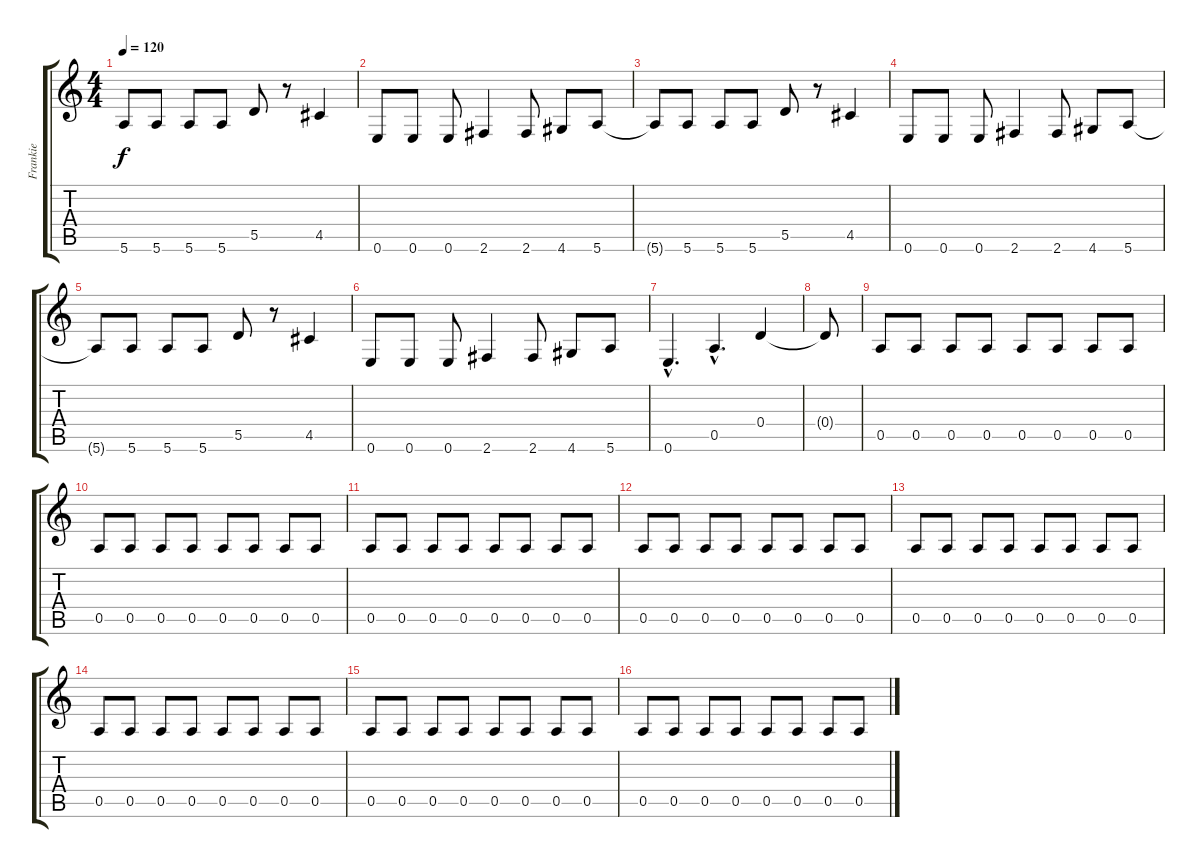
\track ("Frankie" "Frankie") {instrument electricbasspick}
\staff {score tabs}
\tuning (E4 B3 G3 D3 A2 E2) {hide}
\ts (4 4)
\tempo 120
\clef g2
\ks c
5.6{t}.8{dy f} 5.6.8 5.6.8 5.6.8 5.5.8 r.8 4.5.4 |
0.6.8 0.6.8 0.6.8 2.6.4 2.6.8 4.6.8 5.6.8 |
5.6{t}.8 5.6.8 5.6.8 5.6.8 5.5.8 r.8 4.5.4 |
0.6.8 0.6.8 0.6.8 2.6.4 2.6.8 4.6.8 5.6.8 |
5.6{t}.8 5.6.8 5.6.8 5.6.8 5.5.8 r.8 4.5.4 |
0.6.8 0.6.8 0.6.8 2.6.4 2.6.8 4.6.8 5.6.8 |
0.6{hac}.4{d} 0.5{hac}.4{d} 0.4.4 |
0.4{t}.8 |
0.5.8 0.5.8 0.5.8 0.5.8 0.5.8 0.5.8 0.5.8 0.5.8 |
0.5.8 0.5.8 0.5.8 0.5.8 0.5.8 0.5.8 0.5.8 0.5.8 |
0.5.8 0.5.8 0.5.8 0.5.8 0.5.8 0.5.8 0.5.8 0.5.8 |
0.5.8 0.5.8 0.5.8 0.5.8 0.5.8 0.5.8 0.5.8 0.5.8 |
0.5.8 0.5.8 0.5.8 0.5.8 0.5.8 0.5.8 0.5.8 0.5.8 |
0.5.8 0.5.8 0.5.8 0.5.8 0.5.8 0.5.8 0.5.8 0.5.8 |
0.5.8 0.5.8 0.5.8 0.5.8 0.5.8 0.5.8 0.5.8 0.5.8 |
0.5.8 0.5.8 0.5.8 0.5.8 0.5.8 0.5.8 0.5.8 0.5.8
